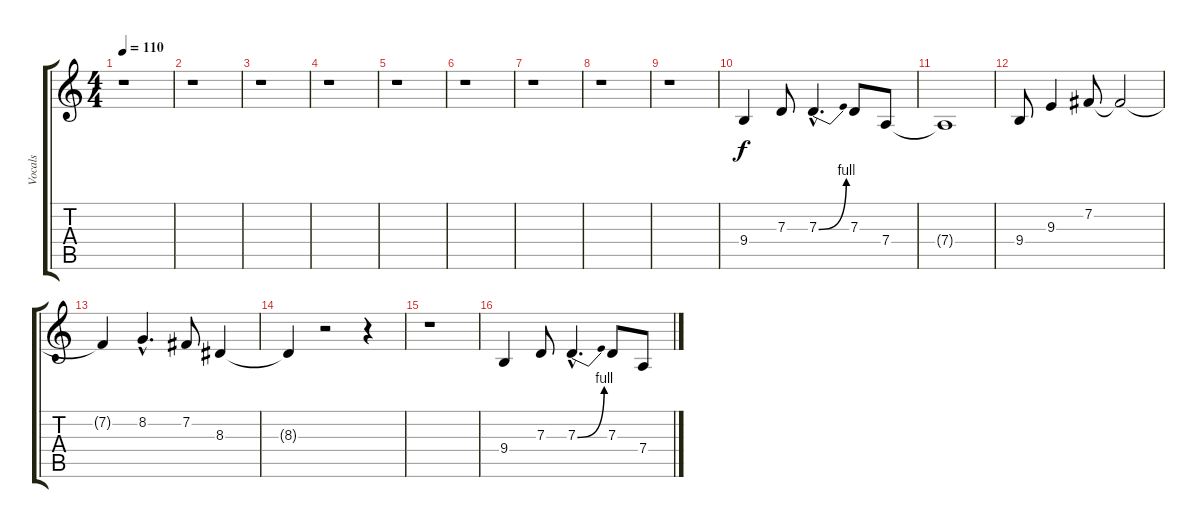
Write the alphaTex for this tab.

\track ("Vocals" "Vocals") {instrument altosax}
\staff {score tabs}
\tuning (E4 B3 G3 D3 A2 E2) {hide}
\ts (4 4)
\tempo 110
\clef g2
\ks c
r.1{dy f} |
r.1 |
r.1 |
r.1 |
r.1 |
r.1 |
r.1 |
r.1 |
r.1 |
9.4.4 7.3.8 7.3{be (bend 0 0 60 4) hac}.4{d} 7.3.8 7.4.8 |
7.4{t}.1 |
9.4.8 9.3.4 7.2.8 7.2{t}.2 |
7.2{t}.4 8.2{hac}.4{d} 7.2.8 8.3.4 |
8.3{t}.4 r.2 r.4 |
r.1 |
9.4.4 7.3.8 7.3{be (bend 0 0 60 4) hac}.4{d} 7.3.8 7.4.8
